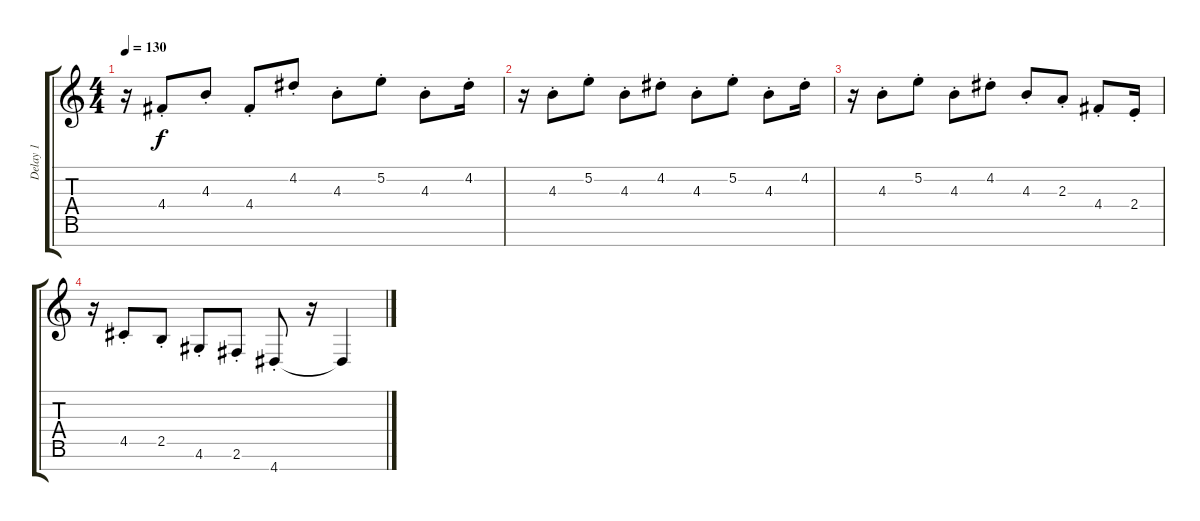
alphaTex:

\track ("Delay 1" "Delay 1") {instrument electricguitarclean}
\staff {score tabs}
\tuning (E4 B3 G3 D3 A2 E2 B1) {hide}
\ts (4 4)
\tempo 130
\clef g2
\ks c
r.16{dy f} 4.4{st}.8 4.3{st}.8 4.4{st}.8 4.2{st}.8 4.3{st}.8 5.2{st}.8 4.3{st}.8 4.2{st}.16 |
r.16 4.3{st}.8 5.2{st}.8 4.3{st}.8 4.2{st}.8 4.3{st}.8 5.2{st}.8 4.3{st}.8 4.2{st}.16 |
r.16 4.3{st}.8 5.2{st}.8 4.3{st}.8 4.2{st}.8 4.3{st}.8 2.3{st}.8 4.4{st}.8 2.4{st}.16 |
r.16 4.5{st}.8 2.5{st}.8 4.6{st}.8 2.6{st}.8 4.7{st}.8 r.16 4.7{t}.4
